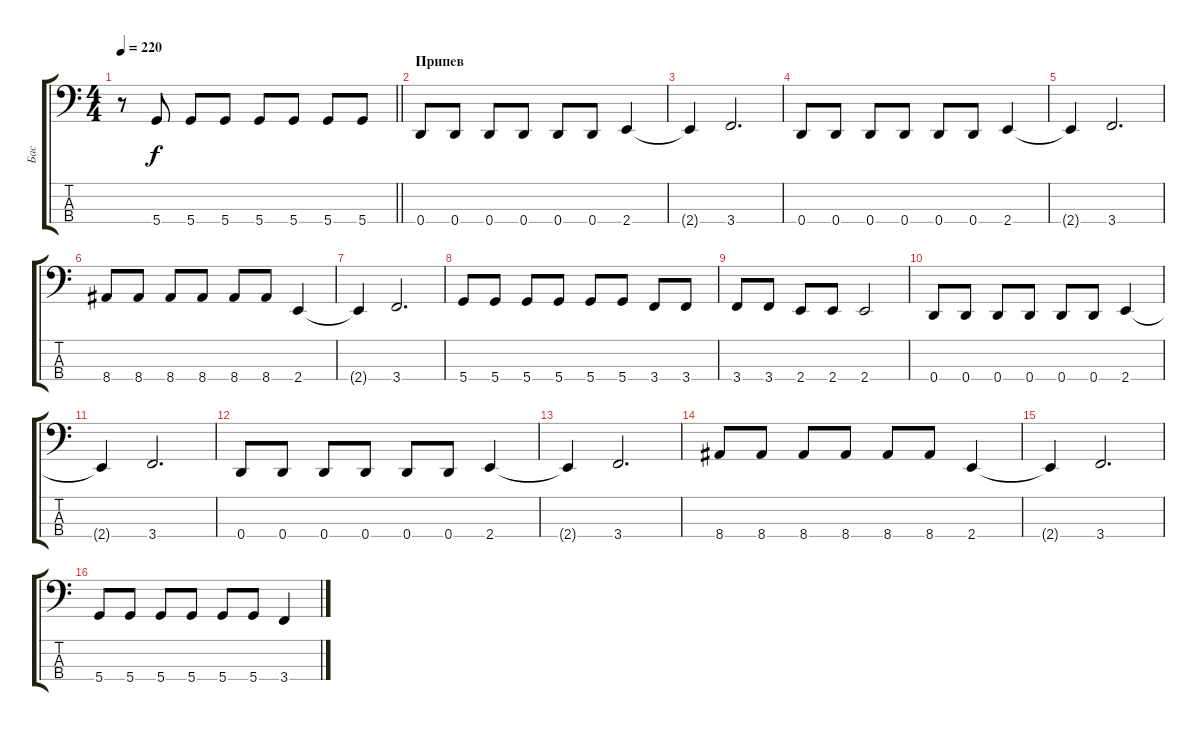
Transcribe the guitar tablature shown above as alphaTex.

\track ("Бас" "Бас") {instrument electricbassfinger}
\staff {score tabs}
\tuning (G2 D2 A1 D1) {hide}
\ts (4 4)
\tempo 220
\clef f4
\barLineRight lightlight
\ks c
r.8{dy f} 5.4.8 5.4.8 5.4.8 5.4.8 5.4.8 5.4.8 5.4.8 |
\section ("" "Припев")
0.4.8 0.4.8 0.4.8 0.4.8 0.4.8 0.4.8 2.4.4 |
2.4{t}.4 3.4.2{d} |
0.4.8 0.4.8 0.4.8 0.4.8 0.4.8 0.4.8 2.4.4 |
2.4{t}.4 3.4.2{d} |
8.4.8 8.4.8 8.4.8 8.4.8 8.4.8 8.4.8 2.4.4 |
2.4{t}.4 3.4.2{d} |
5.4.8 5.4.8 5.4.8 5.4.8 5.4.8 5.4.8 3.4.8 3.4.8 |
3.4.8 3.4.8 2.4.8 2.4.8 2.4.2 |
0.4.8 0.4.8 0.4.8 0.4.8 0.4.8 0.4.8 2.4.4 |
2.4{t}.4 3.4.2{d} |
0.4.8 0.4.8 0.4.8 0.4.8 0.4.8 0.4.8 2.4.4 |
2.4{t}.4 3.4.2{d} |
8.4.8 8.4.8 8.4.8 8.4.8 8.4.8 8.4.8 2.4.4 |
2.4{t}.4 3.4.2{d} |
5.4.8 5.4.8 5.4.8 5.4.8 5.4.8 5.4.8 3.4.4
